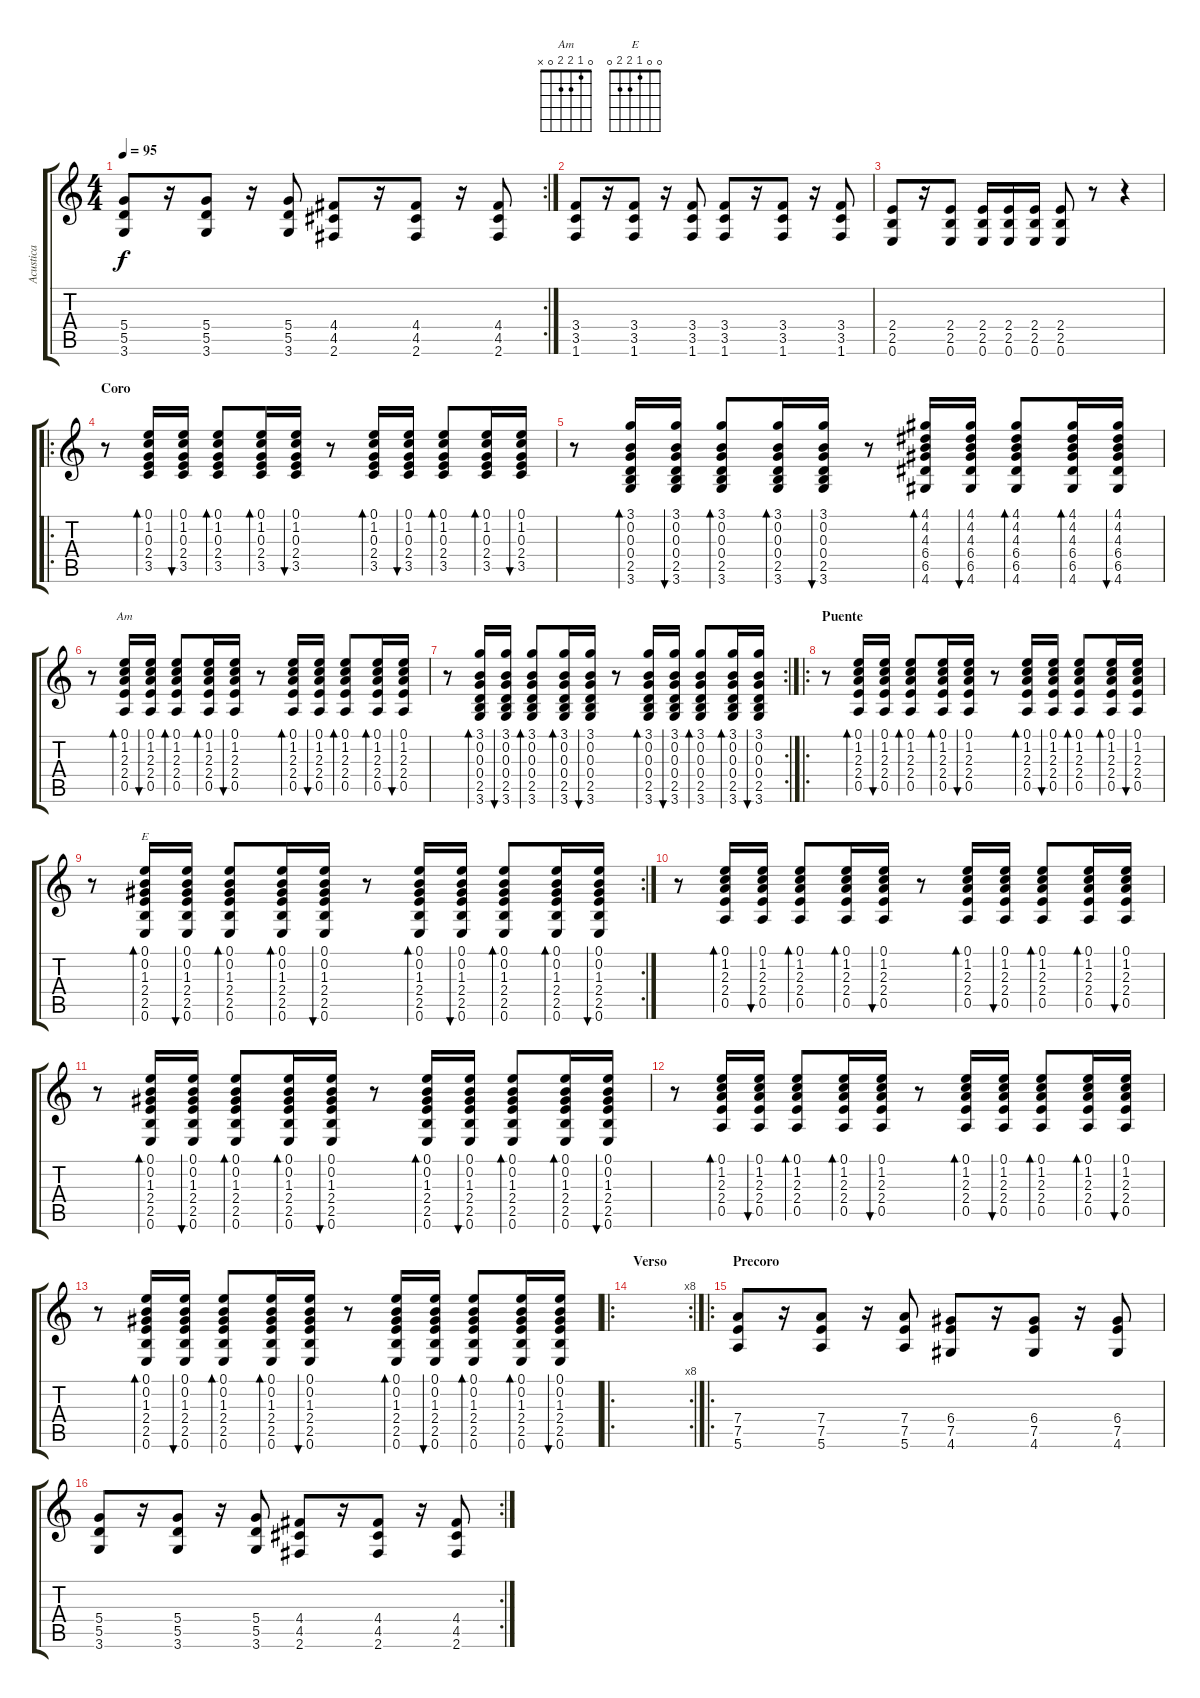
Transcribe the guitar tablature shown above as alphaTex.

\track ("Acustica" "Acustica") {instrument acousticguitarsteel}
\staff {score tabs}
\tuning (E4 B3 G3 D3 A2 E2) {hide}
\chord ("Am" 0 1 2 2 0 x)
\chord ("E" 0 0 1 2 2 0)
\rc 2
\ts (4 4)
\tempo 95
\clef g2
\ks c
(5.4 5.5 3.6).8{dy f} r.16 (5.4 5.5 3.6).8 r.16 (5.4 5.5 3.6).8 (4.4 4.5 2.6).8 r.16 (4.4 4.5 2.6).8 r.16 (4.4 4.5 2.6).8 |
(3.4 3.5 1.6).8 r.16 (3.4 3.5 1.6).8 r.16 (3.4 3.5 1.6).8 (3.4 3.5 1.6).8 r.16 (3.4 3.5 1.6).8 r.16 (3.4 3.5 1.6).8 |
(2.4 2.5 0.6).8 r.16 (2.4 2.5 0.6).8 (2.4 2.5 0.6).16 (2.4 2.5 0.6).16 (2.4 2.5 0.6).16 (2.4 2.5 0.6).8 r.8 r.4 |
\ro
\section ("" "Coro")
r.8 (0.1 1.2 0.3 2.4 3.5).16{bd 60} (0.1 1.2 0.3 2.4 3.5).16{bu 60} (0.1 1.2 0.3 2.4 3.5).8{bd 60} (0.1 1.2 0.3 2.4 3.5).16{bd 60} (0.1 1.2 0.3 2.4 3.5).16{bu 60} r.8 (0.1 1.2 0.3 2.4 3.5).16{bd 60} (0.1 1.2 0.3 2.4 3.5).16{bu 60} (0.1 1.2 0.3 2.4 3.5).8{bd 60} (0.1 1.2 0.3 2.4 3.5).16{bd 60} (0.1 1.2 0.3 2.4 3.5).16{bu 60} |
r.8 (3.1 0.2 0.3 0.4 2.5 3.6).16{bd 60} (3.1 0.2 0.3 0.4 2.5 3.6).16{bu 60} (3.1 0.2 0.3 0.4 2.5 3.6).8{bd 60} (3.1 0.2 0.3 0.4 2.5 3.6).16{bd 60} (3.1 0.2 0.3 0.4 2.5 3.6).16{bu 60} r.8 (4.1 4.2 4.3 6.4 6.5 4.6).16{bd 60} (4.1 4.2 4.3 6.4 6.5 4.6).16{bu 60} (4.1 4.2 4.3 6.4 6.5 4.6).8{bd 60} (4.1 4.2 4.3 6.4 6.5 4.6).16{bd 60} (4.1 4.2 4.3 6.4 6.5 4.6).16{bu 60} |
r.8 (0.1 1.2 2.3 2.4 0.5).16{bd 60 ch "Am"} (0.1 1.2 2.3 2.4 0.5).16{bu 60} (0.1 1.2 2.3 2.4 0.5).8{bd 60} (0.1 1.2 2.3 2.4 0.5).16{bd 60} (0.1 1.2 2.3 2.4 0.5).16{bu 60} r.8 (0.1 1.2 2.3 2.4 0.5).16{bd 60} (0.1 1.2 2.3 2.4 0.5).16{bu 60} (0.1 1.2 2.3 2.4 0.5).8{bd 60} (0.1 1.2 2.3 2.4 0.5).16{bd 60} (0.1 1.2 2.3 2.4 0.5).16{bu 60} |
\rc 2
r.8 (3.1 0.2 0.3 0.4 2.5 3.6).16{bd 60} (3.1 0.2 0.3 0.4 2.5 3.6).16{bu 60} (3.1 0.2 0.3 0.4 2.5 3.6).8{bd 60} (3.1 0.2 0.3 0.4 2.5 3.6).16{bd 60} (3.1 0.2 0.3 0.4 2.5 3.6).16{bu 60} r.8 (3.1 0.2 0.3 0.4 2.5 3.6).16{bd 60} (3.1 0.2 0.3 0.4 2.5 3.6).16{bu 60} (3.1 0.2 0.3 0.4 2.5 3.6).8{bd 60} (3.1 0.2 0.3 0.4 2.5 3.6).16{bd 60} (3.1 0.2 0.3 0.4 2.5 3.6).16{bu 60} |
\ro
\section ("" "Puente")
r.8 (0.1 1.2 2.3 2.4 0.5).16{bd 60} (0.1 1.2 2.3 2.4 0.5).16{bu 60} (0.1 1.2 2.3 2.4 0.5).8{bd 60} (0.1 1.2 2.3 2.4 0.5).16{bd 60} (0.1 1.2 2.3 2.4 0.5).16{bu 60} r.8 (0.1 1.2 2.3 2.4 0.5).16{bd 60} (0.1 1.2 2.3 2.4 0.5).16{bu 60} (0.1 1.2 2.3 2.4 0.5).8{bd 60} (0.1 1.2 2.3 2.4 0.5).16{bd 60} (0.1 1.2 2.3 2.4 0.5).16{bu 60} |
\rc 2
r.8 (0.1 0.2 1.3 2.4 2.5 0.6).16{bd 60 ch "E"} (0.1 0.2 1.3 2.4 2.5 0.6).16{bu 60} (0.1 0.2 1.3 2.4 2.5 0.6).8{bd 60} (0.1 0.2 1.3 2.4 2.5 0.6).16{bd 60} (0.1 0.2 1.3 2.4 2.5 0.6).16{bu 60} r.8 (0.1 0.2 1.3 2.4 2.5 0.6).16{bd 60} (0.1 0.2 1.3 2.4 2.5 0.6).16{bu 60} (0.1 0.2 1.3 2.4 2.5 0.6).8{bd 60} (0.1 0.2 1.3 2.4 2.5 0.6).16{bd 60} (0.1 0.2 1.3 2.4 2.5 0.6).16{bu 60} |
r.8 (0.1 1.2 2.3 2.4 0.5).16{bd 60} (0.1 1.2 2.3 2.4 0.5).16{bu 60} (0.1 1.2 2.3 2.4 0.5).8{bd 60} (0.1 1.2 2.3 2.4 0.5).16{bd 60} (0.1 1.2 2.3 2.4 0.5).16{bu 60} r.8 (0.1 1.2 2.3 2.4 0.5).16{bd 60} (0.1 1.2 2.3 2.4 0.5).16{bu 60} (0.1 1.2 2.3 2.4 0.5).8{bd 60} (0.1 1.2 2.3 2.4 0.5).16{bd 60} (0.1 1.2 2.3 2.4 0.5).16{bu 60} |
r.8 (0.1 0.2 1.3 2.4 2.5 0.6).16{bd 60} (0.1 0.2 1.3 2.4 2.5 0.6).16{bu 60} (0.1 0.2 1.3 2.4 2.5 0.6).8{bd 60} (0.1 0.2 1.3 2.4 2.5 0.6).16{bd 60} (0.1 0.2 1.3 2.4 2.5 0.6).16{bu 60} r.8 (0.1 0.2 1.3 2.4 2.5 0.6).16{bd 60} (0.1 0.2 1.3 2.4 2.5 0.6).16{bu 60} (0.1 0.2 1.3 2.4 2.5 0.6).8{bd 60} (0.1 0.2 1.3 2.4 2.5 0.6).16{bd 60} (0.1 0.2 1.3 2.4 2.5 0.6).16{bu 60} |
r.8 (0.1 1.2 2.3 2.4 0.5).16{bd 60} (0.1 1.2 2.3 2.4 0.5).16{bu 60} (0.1 1.2 2.3 2.4 0.5).8{bd 60} (0.1 1.2 2.3 2.4 0.5).16{bd 60} (0.1 1.2 2.3 2.4 0.5).16{bu 60} r.8 (0.1 1.2 2.3 2.4 0.5).16{bd 60} (0.1 1.2 2.3 2.4 0.5).16{bu 60} (0.1 1.2 2.3 2.4 0.5).8{bd 60} (0.1 1.2 2.3 2.4 0.5).16{bd 60} (0.1 1.2 2.3 2.4 0.5).16{bu 60} |
r.8 (0.1 0.2 1.3 2.4 2.5 0.6).16{bd 60} (0.1 0.2 1.3 2.4 2.5 0.6).16{bu 60} (0.1 0.2 1.3 2.4 2.5 0.6).8{bd 60} (0.1 0.2 1.3 2.4 2.5 0.6).16{bd 60} (0.1 0.2 1.3 2.4 2.5 0.6).16{bu 60} r.8 (0.1 0.2 1.3 2.4 2.5 0.6).16{bd 60} (0.1 0.2 1.3 2.4 2.5 0.6).16{bu 60} (0.1 0.2 1.3 2.4 2.5 0.6).8{bd 60} (0.1 0.2 1.3 2.4 2.5 0.6).16{bd 60} (0.1 0.2 1.3 2.4 2.5 0.6).16{bu 60} |
\ro
\rc 8
\section ("" "Verso")
|
\ro
\section ("" "Precoro")
(7.4 7.5 5.6).8 r.16 (7.4 7.5 5.6).8 r.16 (7.4 7.5 5.6).8 (6.4 7.5 4.6).8 r.16 (6.4 7.5 4.6).8 r.16 (6.4 7.5 4.6).8 |
\rc 2
(5.4 5.5 3.6).8 r.16 (5.4 5.5 3.6).8 r.16 (5.4 5.5 3.6).8 (4.4 4.5 2.6).8 r.16 (4.4 4.5 2.6).8 r.16 (4.4 4.5 2.6).8
